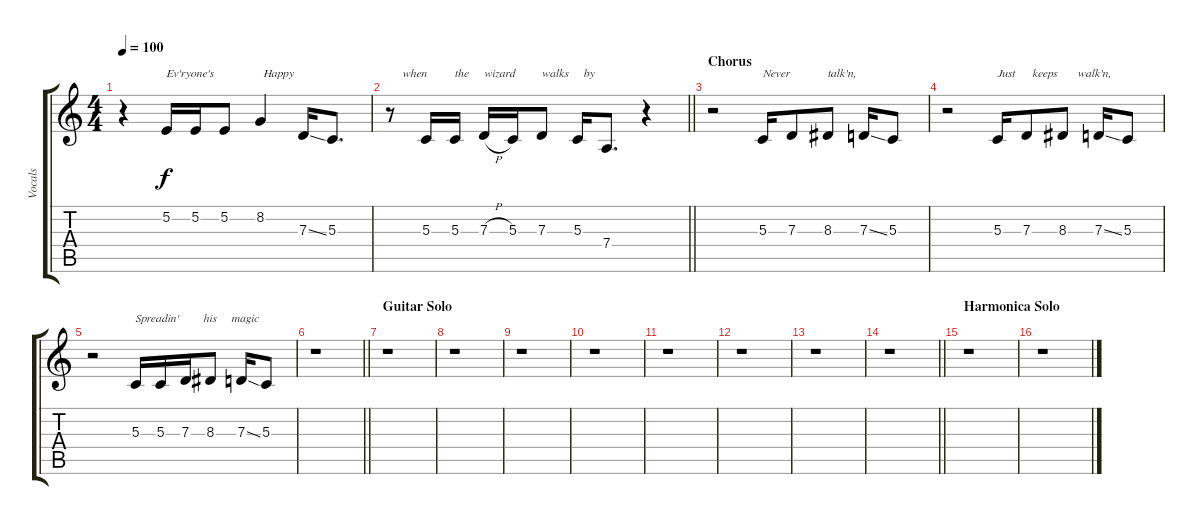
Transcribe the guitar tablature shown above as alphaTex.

\track ("Vocals" "Vocals") {instrument tenorsax}
\staff {score tabs}
\tuning (E4 B3 G3 D3 A2 E2) {hide}
\ts (4 4)
\tempo 100
\clef g2
\ks c
r.4{dy f} 5.2.16{txt "Ev'ryone's"} 5.2.16 5.2.8 8.2.4{txt " Happy"} 7.3{ss}.16 5.3.8{d} |
\barLineRight lightlight
r.8{txt "    when"} 5.3.16 5.3.16{txt "the"} 7.3{h}.16{txt "wizard"} 5.3.16 7.3.8{txt "walks"} 5.3.16{txt "  by"} 7.4.8{d} r.4 |
\section ("" "Chorus")
r.2 5.3.16{txt "Never"} 7.3.8 8.3.8{txt "talk'n,"} 7.3{ss}.16 5.3.8 |
r.2 5.3.16{txt "Just"} 7.3.8{txt "  keeps"} 8.3.8{txt "     walk'n,"} 7.3{ss}.16 5.3.8 |
r.2 5.3.16{txt "Spreadin'"} 5.3.16 7.3.16{txt "      his"} 8.3.8{txt "       magic"} 7.3{ss}.16 5.3.8 |
\barLineRight lightlight
r.1 |
\section ("" "Guitar Solo")
r.1 |
r.1 |
r.1 |
r.1 |
r.1 |
r.1 |
r.1 |
\barLineRight lightlight
r.1 |
\section ("" "Harmonica Solo")
r.1 |
r.1
